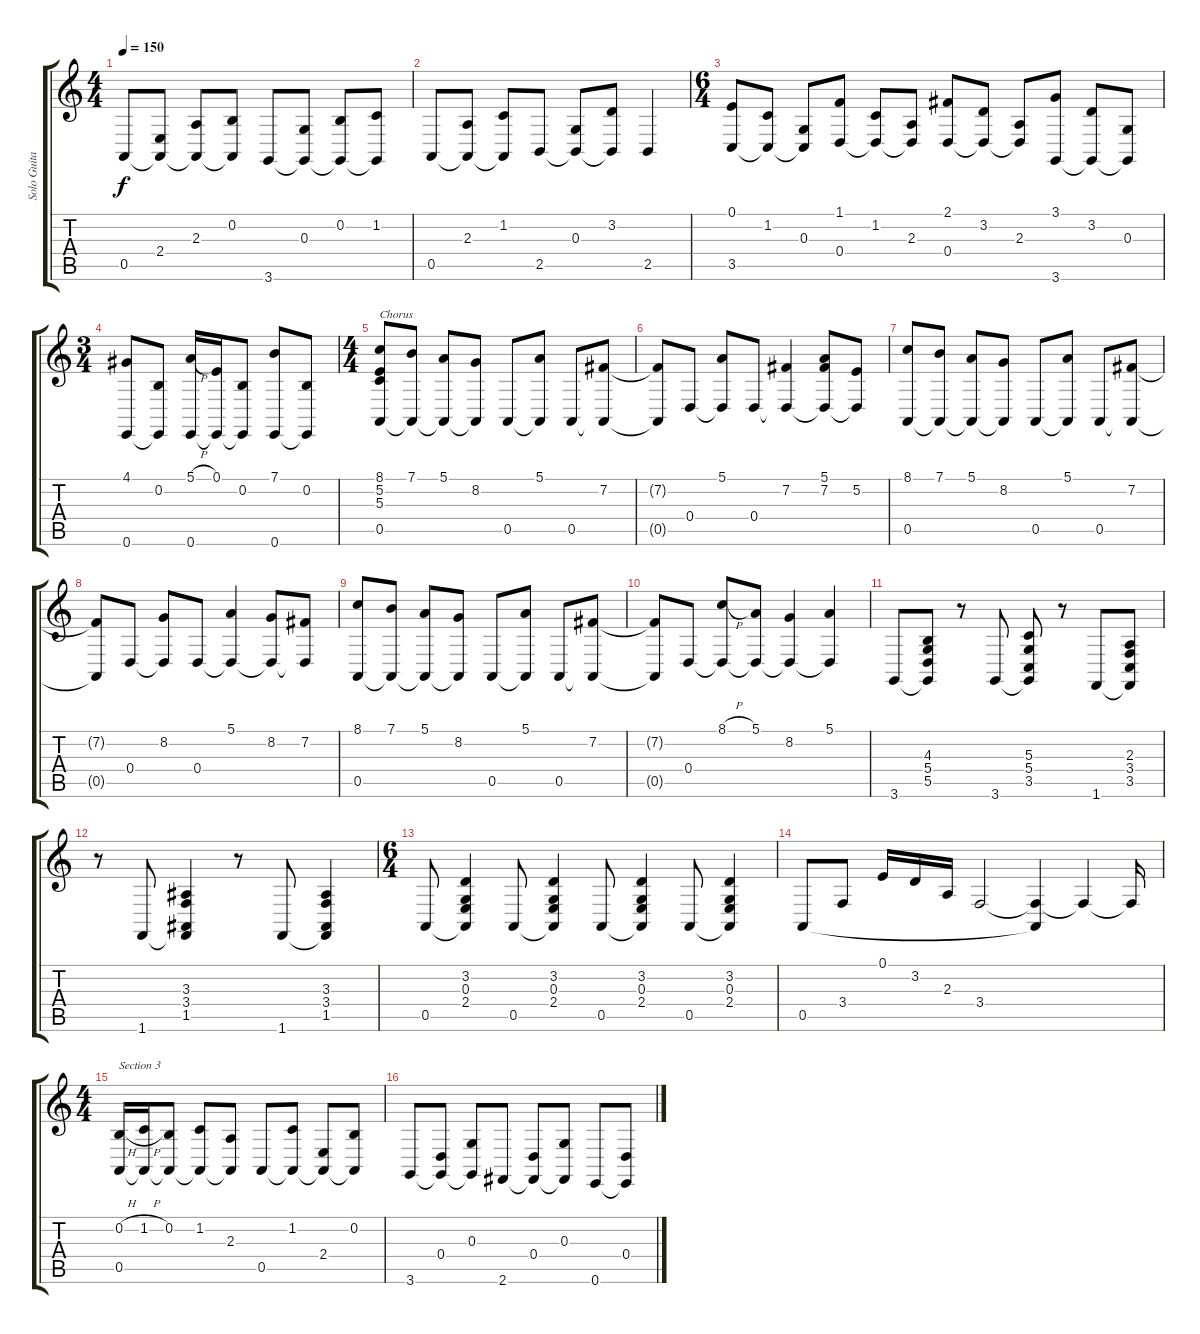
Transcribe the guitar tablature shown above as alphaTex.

\track ("Solo Guitar" "Solo Guita") {instrument lead8bassandlead}
\staff {score tabs}
\tuning (E4 B3 G3 D3 A2 E2) {hide}
\ts (4 4)
\tempo 150
\clef g2
\ks c
0.5.8{dy f} (2.4 0.5{t}).8 (2.3 0.5{t}).8 (0.2 0.5{t}).8 3.6.8 (0.3 3.6{t}).8 (0.2 3.6{t}).8 (1.2 3.6{t}).8 |
0.5.8 (2.3 0.5{t}).8 (1.2 0.5{t}).8 2.5.8 (0.3 2.5{t}).8 (3.2 2.5{t}).8 2.5.4 |
\ts (6 4)
(0.1 3.5).8 (1.2 3.5{t}).8 (0.3 3.5{t}).8 (1.1 0.4).8 (1.2 0.4{t}).8 (2.3 0.4{t}).8 (2.1 0.4).8 (3.2 0.4{t}).8 (2.3 0.4{t}).8 (3.1 3.6).8 (3.2 3.6{t}).8 (0.3 3.6{t}).8 |
\ts (3 4)
(4.1 0.6).8 (0.2 0.6{t}).8 (5.1{h} 0.6).16 (0.1 0.6{t}).16 (0.2 0.6{t}).8 (7.1 0.6).8 (0.2 0.6{t}).8 |
\ts (4 4)
(8.1 5.2 5.3 0.5).8{txt "Chorus"} (7.1 0.5{t}).8 (5.1 0.5{t}).8 (8.2 0.5{t}).8 0.5.8 (5.1 0.5{t}).8 0.5.8 (7.2 0.5{t}).8 |
(7.2{t} 0.5{t}).8 0.4.8 (5.1 0.4{t}).8 0.4.8 (7.2 0.4{t}).4 (5.1 7.2 0.4{t}).8 (5.2 0.4{t}).8 |
(8.1 0.5).8 (7.1 0.5{t}).8 (5.1 0.5{t}).8 (8.2 0.5{t}).8 0.5.8 (5.1 0.5{t}).8 0.5.8 (7.2 0.5{t}).8 |
(7.2{t} 0.5{t}).8 0.4.8 (8.2 0.4{t}).8 0.4.8 (5.1 0.4{t}).4 (8.2 0.4{t}).8 (7.2 0.4{t}).8 |
(8.1 0.5).8 (7.1 0.5{t}).8 (5.1 0.5{t}).8 (8.2 0.5{t}).8 0.5.8 (5.1 0.5{t}).8 0.5.8 (7.2 0.5{t}).8 |
(7.2{t} 0.5{t}).8 0.4.8 (8.1{h} 0.4{t}).8 (5.1 0.4{t}).8 (8.2 0.4{t}).4 (5.1 0.4{t}).4 |
3.6.8 (4.3 5.4 5.5 3.6{t}).8 r.8 3.6.8 (5.3 5.4 3.5 3.6{t}).8 r.8 1.6.8 (2.3 3.4 3.5 1.6{t}).8 |
r.8 1.6.8 (3.3 3.4 1.5 1.6{t}).4 r.8 1.6.8 (3.3 3.4 1.5 1.6{t}).4 |
\ts (6 4)
0.5.8 (3.2 0.3 2.4 0.5{t}).4 0.5.8 (3.2 0.3 2.4 0.5{t}).4 0.5.8 (3.2 0.3 2.4 0.5{t}).4 0.5.8 (3.2 0.3 2.4 0.5{t}).4 |
0.5.8 3.4.8 0.1.16 3.2.16 2.3.16 3.4.2 (3.4{t} 0.5{t}).4 3.4{t}.4 3.4{t}.16 |
\ts (4 4)
(0.2{h} 0.5).16{txt "Section 3"} (1.2{h} 0.5{t}).16 (0.2 0.5{t}).8 (1.2 0.5{t}).8 (2.3 0.5{t}).8 0.5.8 (1.2 0.5{t}).8 (2.4 0.5{t}).8 (0.2 0.5{t}).8 |
3.6.8 (0.4 3.6{t}).8 (0.3 3.6{t}).8 2.6.8 (0.4 2.6{t}).8 (0.3 2.6{t}).8 0.6.8 (0.4 0.6{t}).8
